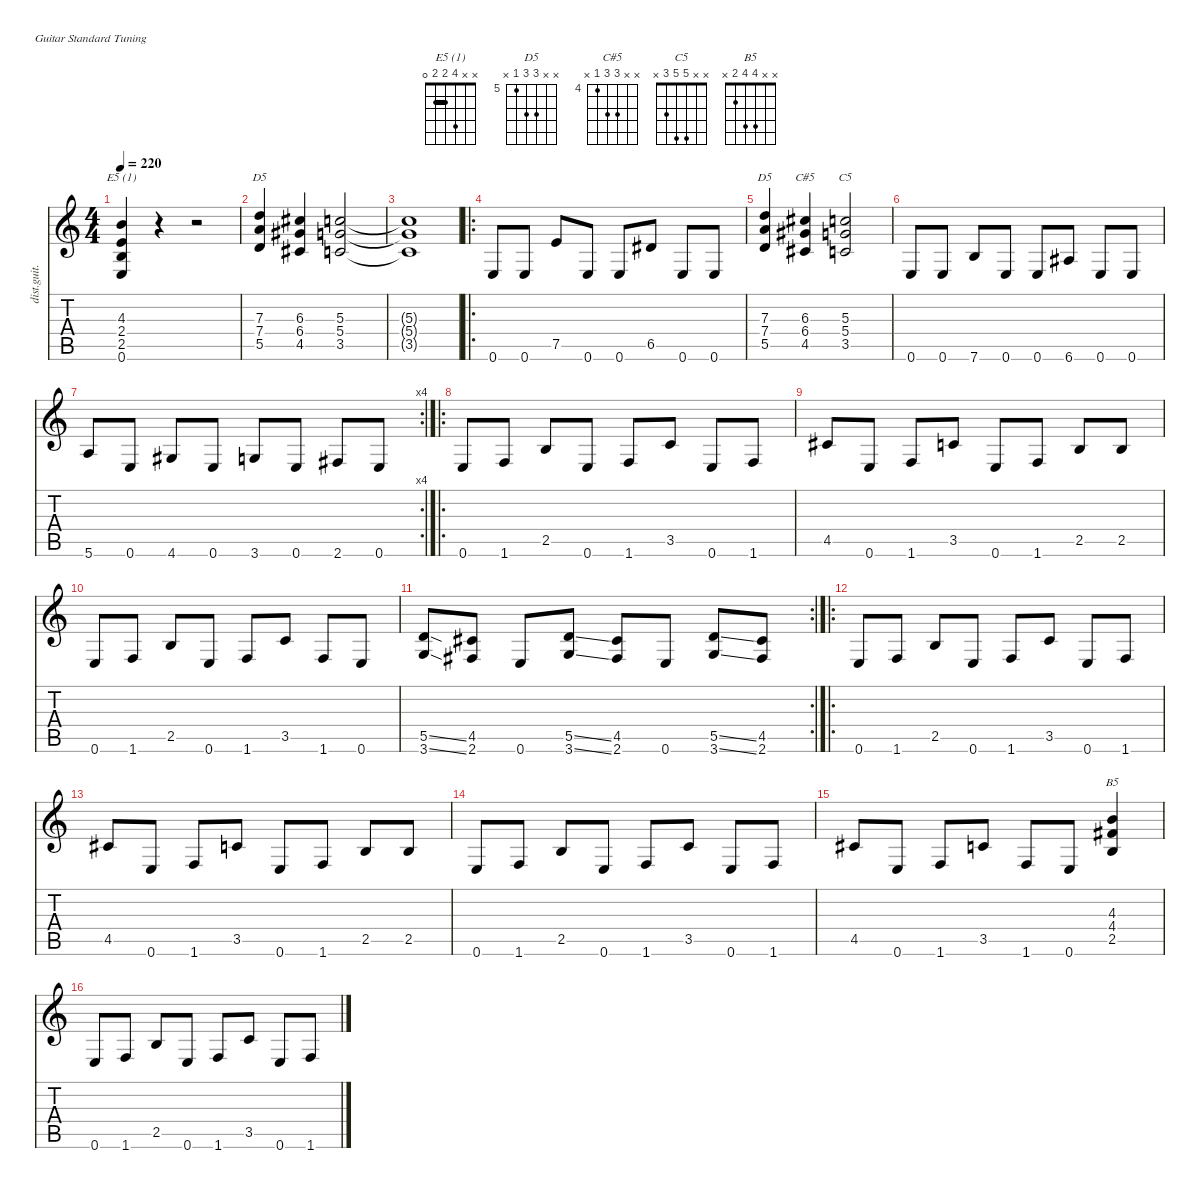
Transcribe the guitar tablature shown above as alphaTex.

\defaultSystemsLayout 4
\hideDynamics
\bracketExtendMode nobrackets
\track ("Guitar 1(Main Rhythm)" "dist.guit.") {instrument distortionguitar}
\staff {score tabs}
\tuning (E4 B3 G3 D3 A2 E2)
\chord ("E5 (1)" x x 4 2 2 0) {showfingering false barre 2}
\chord ("D5" x x 7 7 5 x) {firstfret 5 showfingering false}
\chord ("C#5" x x 6 6 4 x) {firstfret 4 showfingering false}
\chord ("C5" x x 5 5 3 x) {showfingering false}
\chord ("B5" x x 4 4 2 x) {showfingering false}
\ts (4 4)
\tempo 220
\clef g2
\scale
0.308037
\ks c
(4.3 2.4 2.5 0.6).4{ch "E5 (1)" dy f instrument distortionguitar beam Up} r.4{beam Down} r.2{beam Down} |
\scale
0.389912 (7.3 7.4 5.5).4{ch "D5" beam Up} (6.3{acc #} 6.4{acc #} 4.5{acc #}).4{beam Up} (5.3 5.4 3.5).2{beam Up} |
\scale
0.302051 (5.3{t} 5.4{t} 3.5{t}).1{beam Up} |
\ro
0.6.8{beam Up} 0.6.8{beam Up} 7.5.8{beam Up} 0.6.8{beam Up} 0.6.8{beam Up} 6.5{acc #}.8{beam Up} 0.6.8{beam Up} 0.6.8{beam Up} |
(7.3 7.4 5.5).4{ch "D5" beam Up} (6.3{acc #} 6.4{acc #} 4.5{acc #}).4{ch "C#5" beam Up} (5.3 5.4 3.5).2{ch "C5" beam Up} |
0.6.8{beam Up} 0.6.8{beam Up} 7.6.8{beam Up} 0.6.8{beam Up} 0.6.8{beam Up} 6.6{acc #}.8{beam Up} 0.6.8{beam Up} 0.6.8{beam Up} |
\rc 4
5.6.8{beam Up} 0.6.8{beam Up} 4.6{acc #}.8{beam Up} 0.6.8{beam Up} 3.6.8{beam Up} 0.6.8{beam Up} 2.6{acc #}.8{beam Up} 0.6.8{beam Up} |
\ro
0.6.8{beam Up} 1.6.8{beam Up} 2.5.8{beam Up} 0.6.8{beam Up} 1.6.8{beam Up} 3.5.8{beam Up} 0.6.8{beam Up} 1.6.8{beam Up} |
4.5{acc #}.8{beam Up} 0.6.8{beam Up} 1.6.8{beam Up} 3.5.8{beam Up} 0.6.8{beam Up} 1.6.8{beam Up} 2.5.8{beam Up} 2.5.8{beam Up} |
0.6.8{beam Up} 1.6.8{beam Up} 2.5.8{beam Up} 0.6.8{beam Up} 1.6.8{beam Up} 3.5.8{beam Up} 1.6.8{beam Up} 0.6.8{beam Up} |
\rc 2
(5.5{ss} 3.6{ss}).8{beam Up} (4.5{acc #} 2.6{acc #}).8{beam Up} 0.6.8{beam Up} (5.5{ss} 3.6{ss}).8{beam Up} (4.5{acc #} 2.6{acc #}).8{beam Up} 0.6.8{beam Up} (5.5{ss} 3.6{ss}).8{beam Up} (4.5{acc #} 2.6{acc #}).8{beam Up} |
\ro
\scale
0.259436 0.6.8{beam Up} 1.6.8{beam Up} 2.5.8{beam Up} 0.6.8{beam Up} 1.6.8{beam Up} 3.5.8{beam Up} 0.6.8{beam Up} 1.6.8{beam Up} |
\scale
0.222863 4.5{acc #}.8{beam Up} 0.6.8{beam Up} 1.6.8{beam Up} 3.5.8{beam Up} 0.6.8{beam Up} 1.6.8{beam Up} 2.5.8{beam Up} 2.5.8{beam Up} |
\scale
0.220225 0.6.8{beam Up} 1.6.8{beam Up} 2.5.8{beam Up} 0.6.8{beam Up} 1.6.8{beam Up} 3.5.8{beam Up} 0.6.8{beam Up} 1.6.8{beam Up} |
\scale
0.297475 4.5{acc #}.8{beam Up} 0.6.8{beam Up} 1.6.8{beam Up} 3.5.8{beam Up} 1.6.8{beam Up} 0.6.8{beam Up} (4.3 4.4{acc #} 2.5).4{ch "B5" beam Up} |
\scale
0.259436 0.6.8{beam Up} 1.6.8{beam Up} 2.5.8{beam Up} 0.6.8{beam Up} 1.6.8{beam Up} 3.5.8{beam Up} 0.6.8{beam Up} 1.6.8{beam Up}
